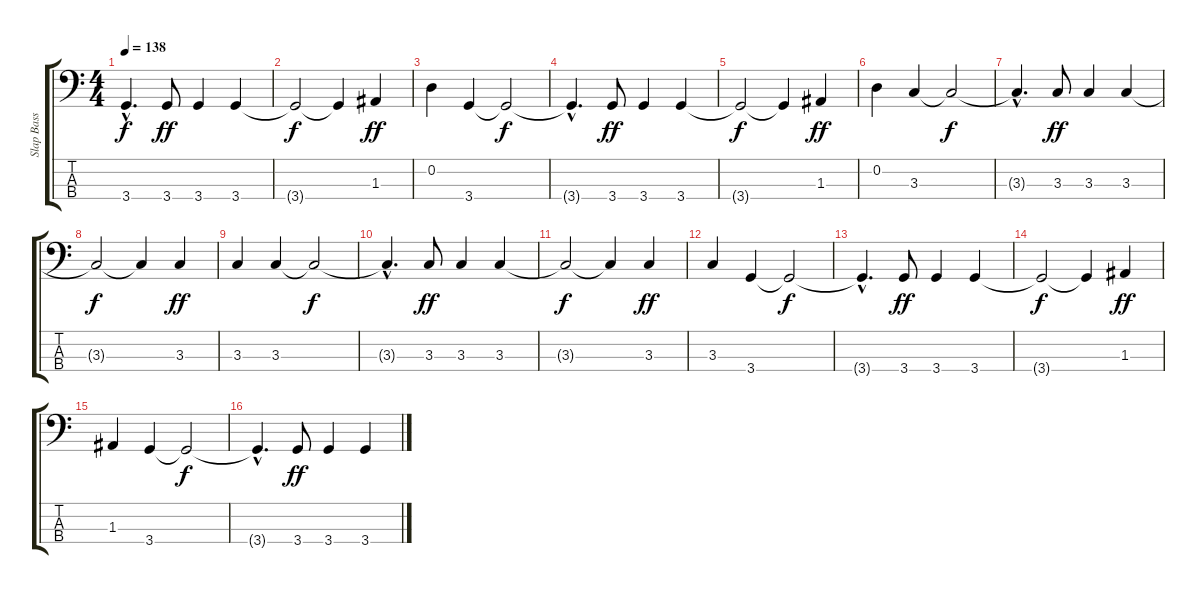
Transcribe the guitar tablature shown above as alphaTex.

\track ("Slap Bass" "Slap Bass") {instrument slapbass1}
\staff {score tabs}
\tuning (G2 D2 A1 E1) {hide}
\ts (4 4)
\tempo 138
\clef f4
\ks c
3.4{hac t}.4{d dy f} 3.4.8{dy ff} 3.4.4 3.4.4 |
3.4{t}.2{dy f} 3.4{t}.4 1.3.4{dy ff} |
0.2.4 3.4.4 3.4{t}.2{dy f} |
3.4{hac t}.4{d} 3.4.8{dy ff} 3.4.4 3.4.4 |
3.4{t}.2{dy f} 3.4{t}.4 1.3.4{dy ff} |
0.2.4 3.3.4 3.3{t}.2{dy f} |
3.3{hac t}.4{d} 3.3.8{dy ff} 3.3.4 3.3.4 |
3.3{t}.2{dy f} 3.3{t}.4 3.3.4{dy ff} |
3.3.4 3.3.4 3.3{t}.2{dy f} |
3.3{hac t}.4{d} 3.3.8{dy ff} 3.3.4 3.3.4 |
3.3{t}.2{dy f} 3.3{t}.4 3.3.4{dy ff} |
3.3.4 3.4.4 3.4{t}.2{dy f} |
3.4{hac t}.4{d} 3.4.8{dy ff} 3.4.4 3.4.4 |
3.4{t}.2{dy f} 3.4{t}.4 1.3.4{dy ff} |
1.3.4 3.4.4 3.4{t}.2{dy f} |
3.4{hac t}.4{d} 3.4.8{dy ff} 3.4.4 3.4.4
